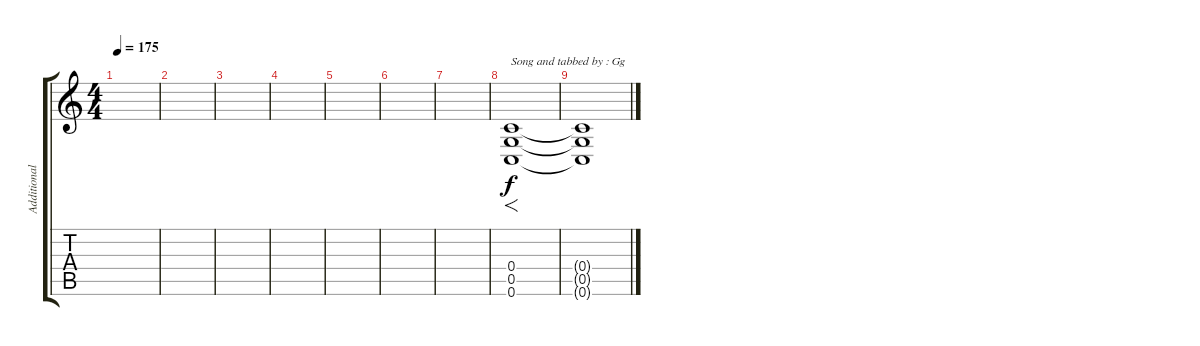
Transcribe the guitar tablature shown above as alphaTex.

\track ("Additional guitar" "Additional") {instrument distortionguitar}
\staff {score tabs}
\tuning (D4 A3 F3 C3 G2 C2) {hide}
\ts (4 4)
\tempo 175
\tempo 150
\tempo 175
\clef g2
\ks c
|
|
|
|
|
|
|
(0.4 0.5 0.6).1{f txt "Song and tabbed by : Gg"} |
(0.4{t} 0.5{t} 0.6{t}).1
